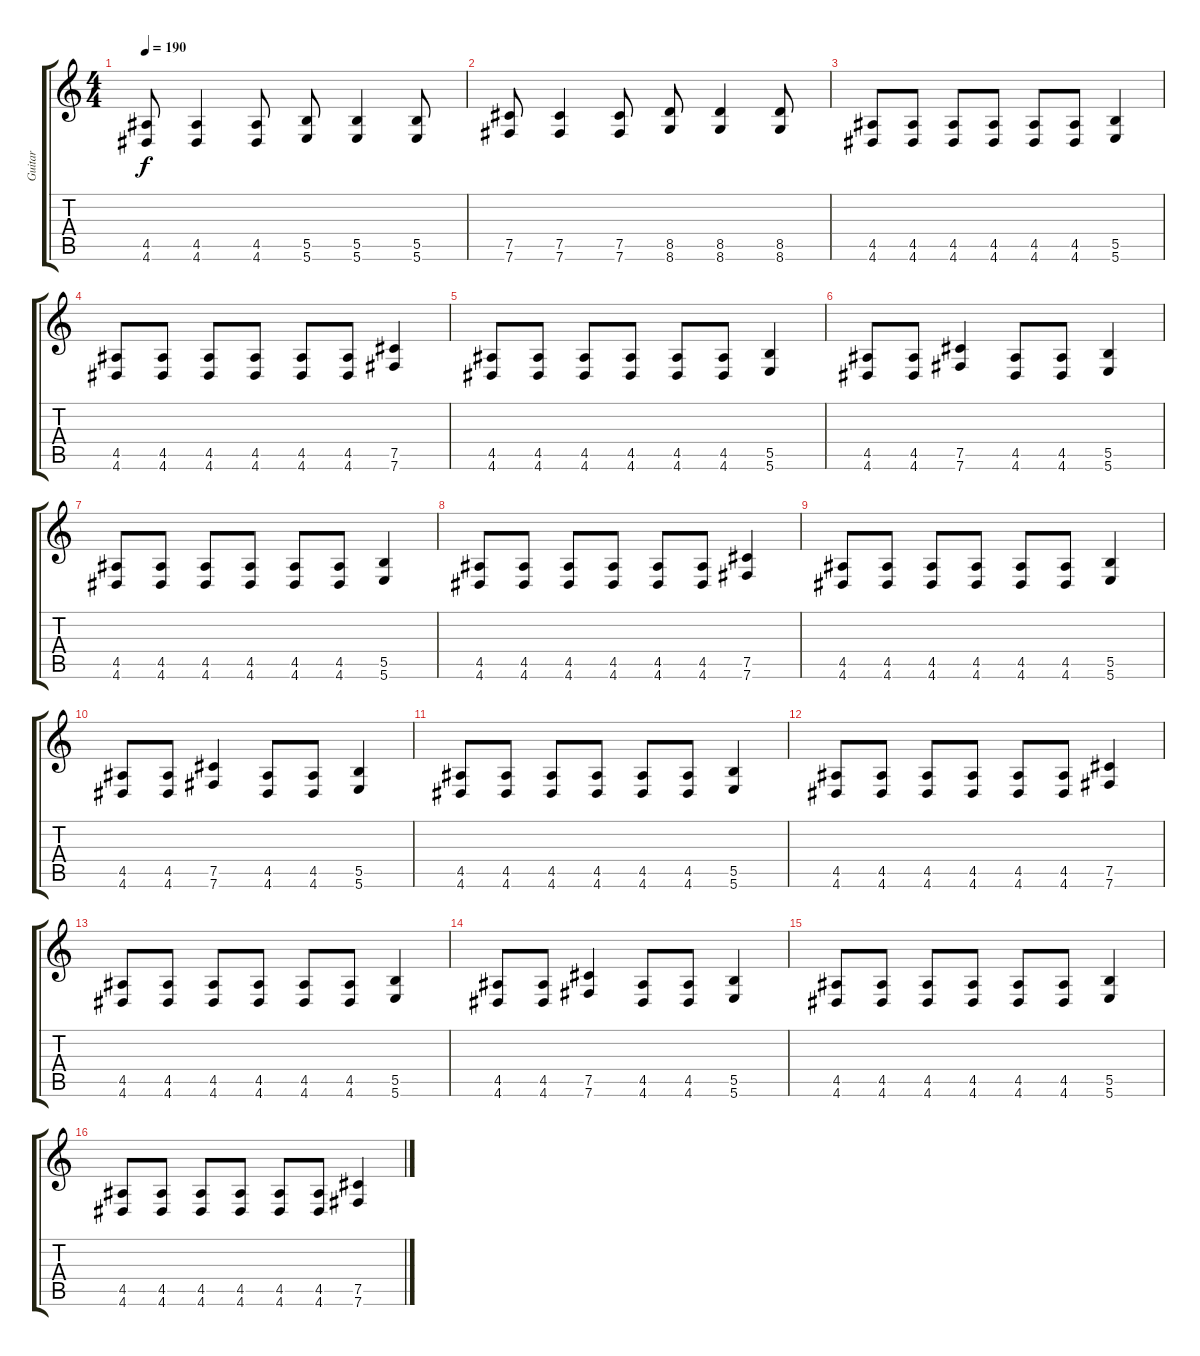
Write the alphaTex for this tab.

\track ("Guitar" "Guitar") {instrument overdrivenguitar}
\staff {score tabs}
\tuning (Db4 Ab3 E3 B2 Gb2 B1) {hide}
\ts (4 4)
\tempo 190
\clef g2
\ks c
(4.5 4.6).8{dy f} (4.5 4.6).4 (4.5 4.6).8 (5.5 5.6).8 (5.5 5.6).4 (5.5 5.6).8 |
(7.5 7.6).8 (7.5 7.6).4 (7.5 7.6).8 (8.5 8.6).8 (8.5 8.6).4 (8.5 8.6).8 |
(4.5 4.6).8 (4.5 4.6).8 (4.5 4.6).8 (4.5 4.6).8 (4.5 4.6).8 (4.5 4.6).8 (5.5 5.6).4 |
(4.5 4.6).8 (4.5 4.6).8 (4.5 4.6).8 (4.5 4.6).8 (4.5 4.6).8 (4.5 4.6).8 (7.5 7.6).4 |
(4.5 4.6).8 (4.5 4.6).8 (4.5 4.6).8 (4.5 4.6).8 (4.5 4.6).8 (4.5 4.6).8 (5.5 5.6).4 |
(4.5 4.6).8 (4.5 4.6).8 (7.5 7.6).4 (4.5 4.6).8 (4.5 4.6).8 (5.5 5.6).4 |
(4.5 4.6).8 (4.5 4.6).8 (4.5 4.6).8 (4.5 4.6).8 (4.5 4.6).8 (4.5 4.6).8 (5.5 5.6).4 |
(4.5 4.6).8 (4.5 4.6).8 (4.5 4.6).8 (4.5 4.6).8 (4.5 4.6).8 (4.5 4.6).8 (7.5 7.6).4 |
(4.5 4.6).8 (4.5 4.6).8 (4.5 4.6).8 (4.5 4.6).8 (4.5 4.6).8 (4.5 4.6).8 (5.5 5.6).4 |
(4.5 4.6).8 (4.5 4.6).8 (7.5 7.6).4 (4.5 4.6).8 (4.5 4.6).8 (5.5 5.6).4 |
(4.5 4.6).8 (4.5 4.6).8 (4.5 4.6).8 (4.5 4.6).8 (4.5 4.6).8 (4.5 4.6).8 (5.5 5.6).4 |
(4.5 4.6).8 (4.5 4.6).8 (4.5 4.6).8 (4.5 4.6).8 (4.5 4.6).8 (4.5 4.6).8 (7.5 7.6).4 |
(4.5 4.6).8 (4.5 4.6).8 (4.5 4.6).8 (4.5 4.6).8 (4.5 4.6).8 (4.5 4.6).8 (5.5 5.6).4 |
(4.5 4.6).8 (4.5 4.6).8 (7.5 7.6).4 (4.5 4.6).8 (4.5 4.6).8 (5.5 5.6).4 |
(4.5 4.6).8 (4.5 4.6).8 (4.5 4.6).8 (4.5 4.6).8 (4.5 4.6).8 (4.5 4.6).8 (5.5 5.6).4 |
(4.5 4.6).8 (4.5 4.6).8 (4.5 4.6).8 (4.5 4.6).8 (4.5 4.6).8 (4.5 4.6).8 (7.5 7.6).4
